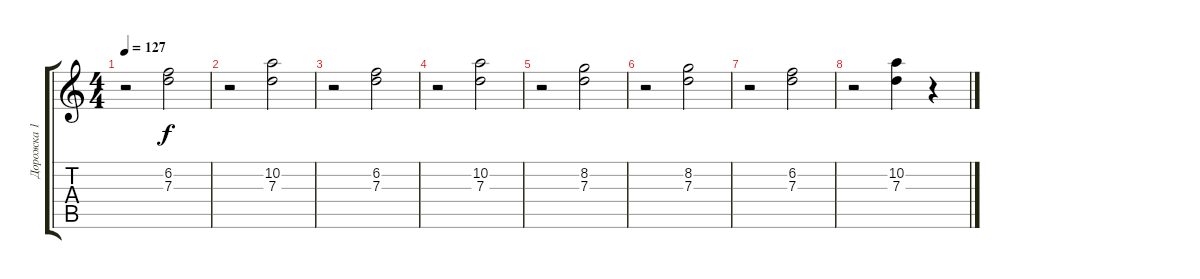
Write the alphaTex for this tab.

\track ("Дорожка 1" "Дорожка 1") {instrument electricguitarjazz}
\staff {score tabs}
\tuning (E4 B3 G3 D3 A2 E2) {hide}
\ts (4 4)
\tempo 127
\clef g2
\ks c
r.2{dy f} (6.2 7.3).2 |
r.2 (10.2 7.3).2 |
r.2 (6.2 7.3).2 |
r.2 (10.2 7.3).2 |
r.2 (8.2 7.3).2 |
r.2 (8.2 7.3).2 |
r.2 (6.2 7.3).2 |
r.2 (10.2 7.3).4 r.4
